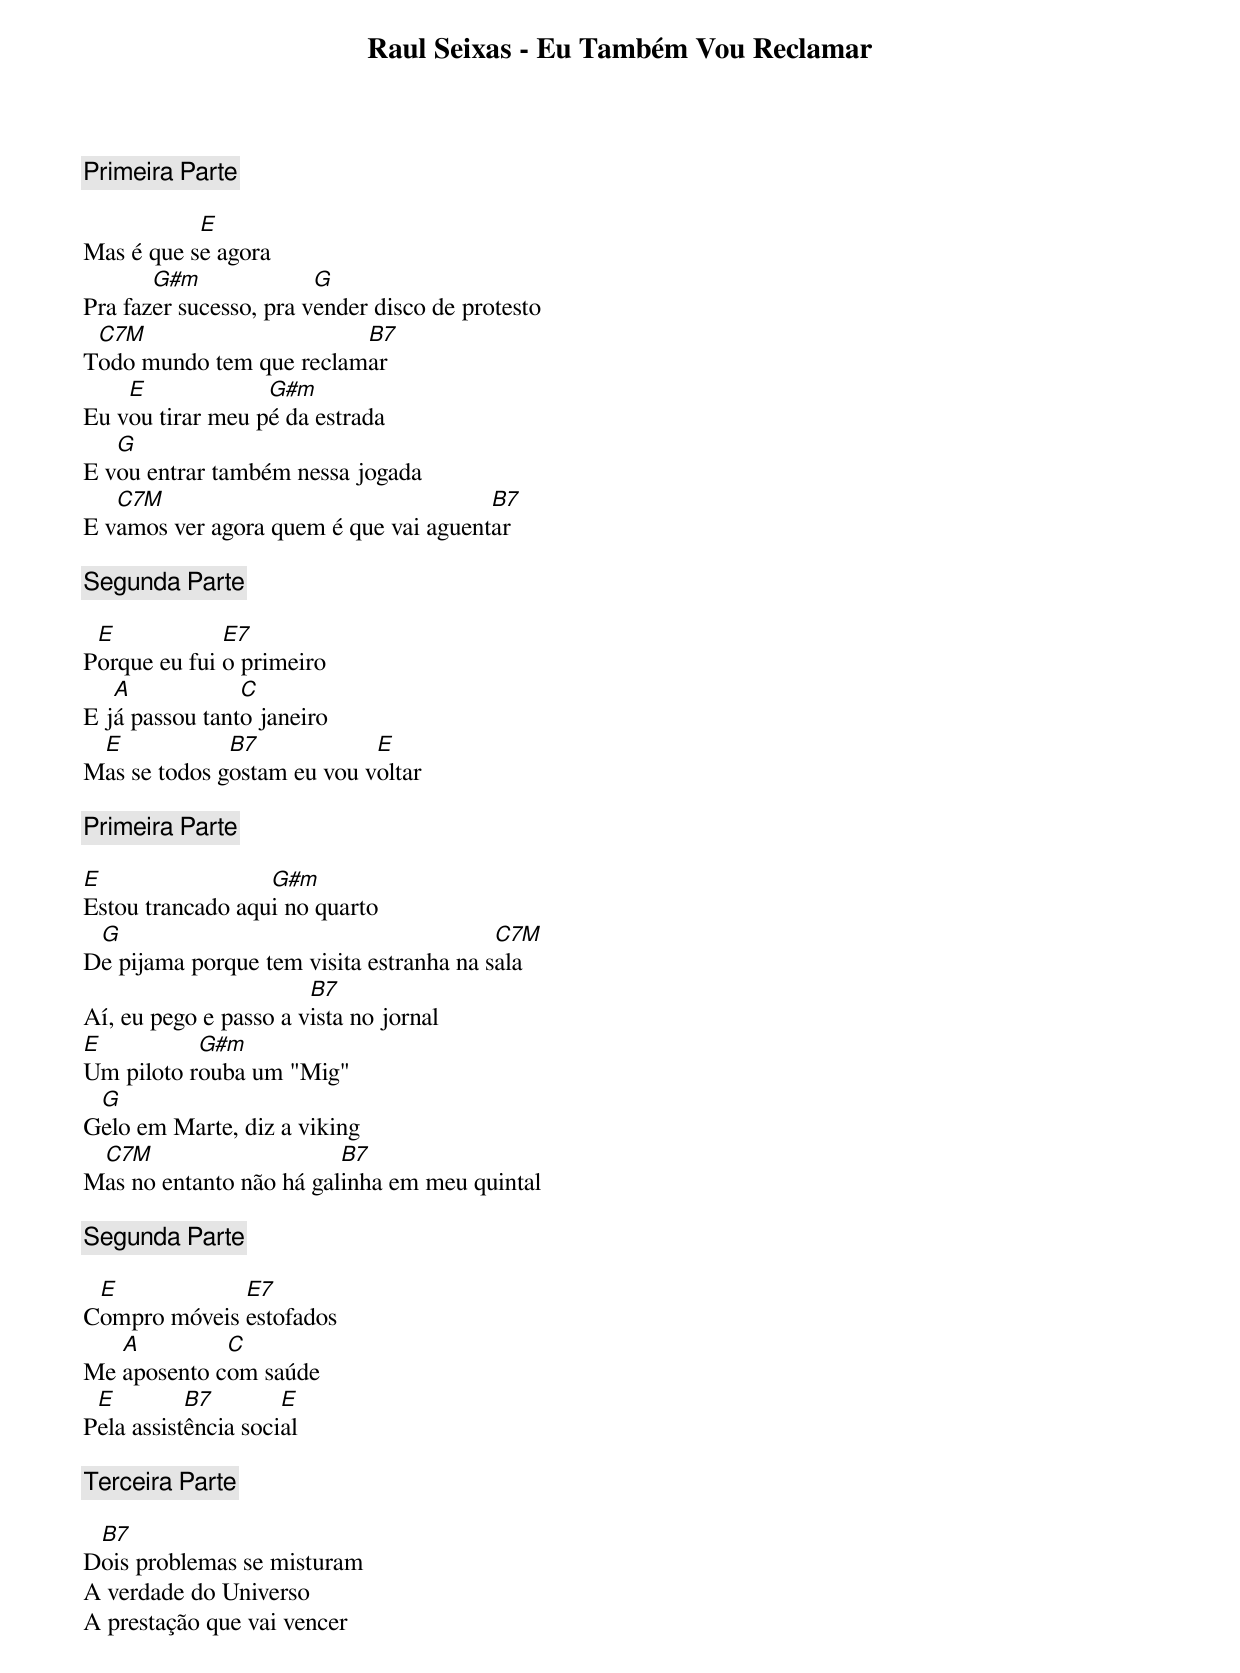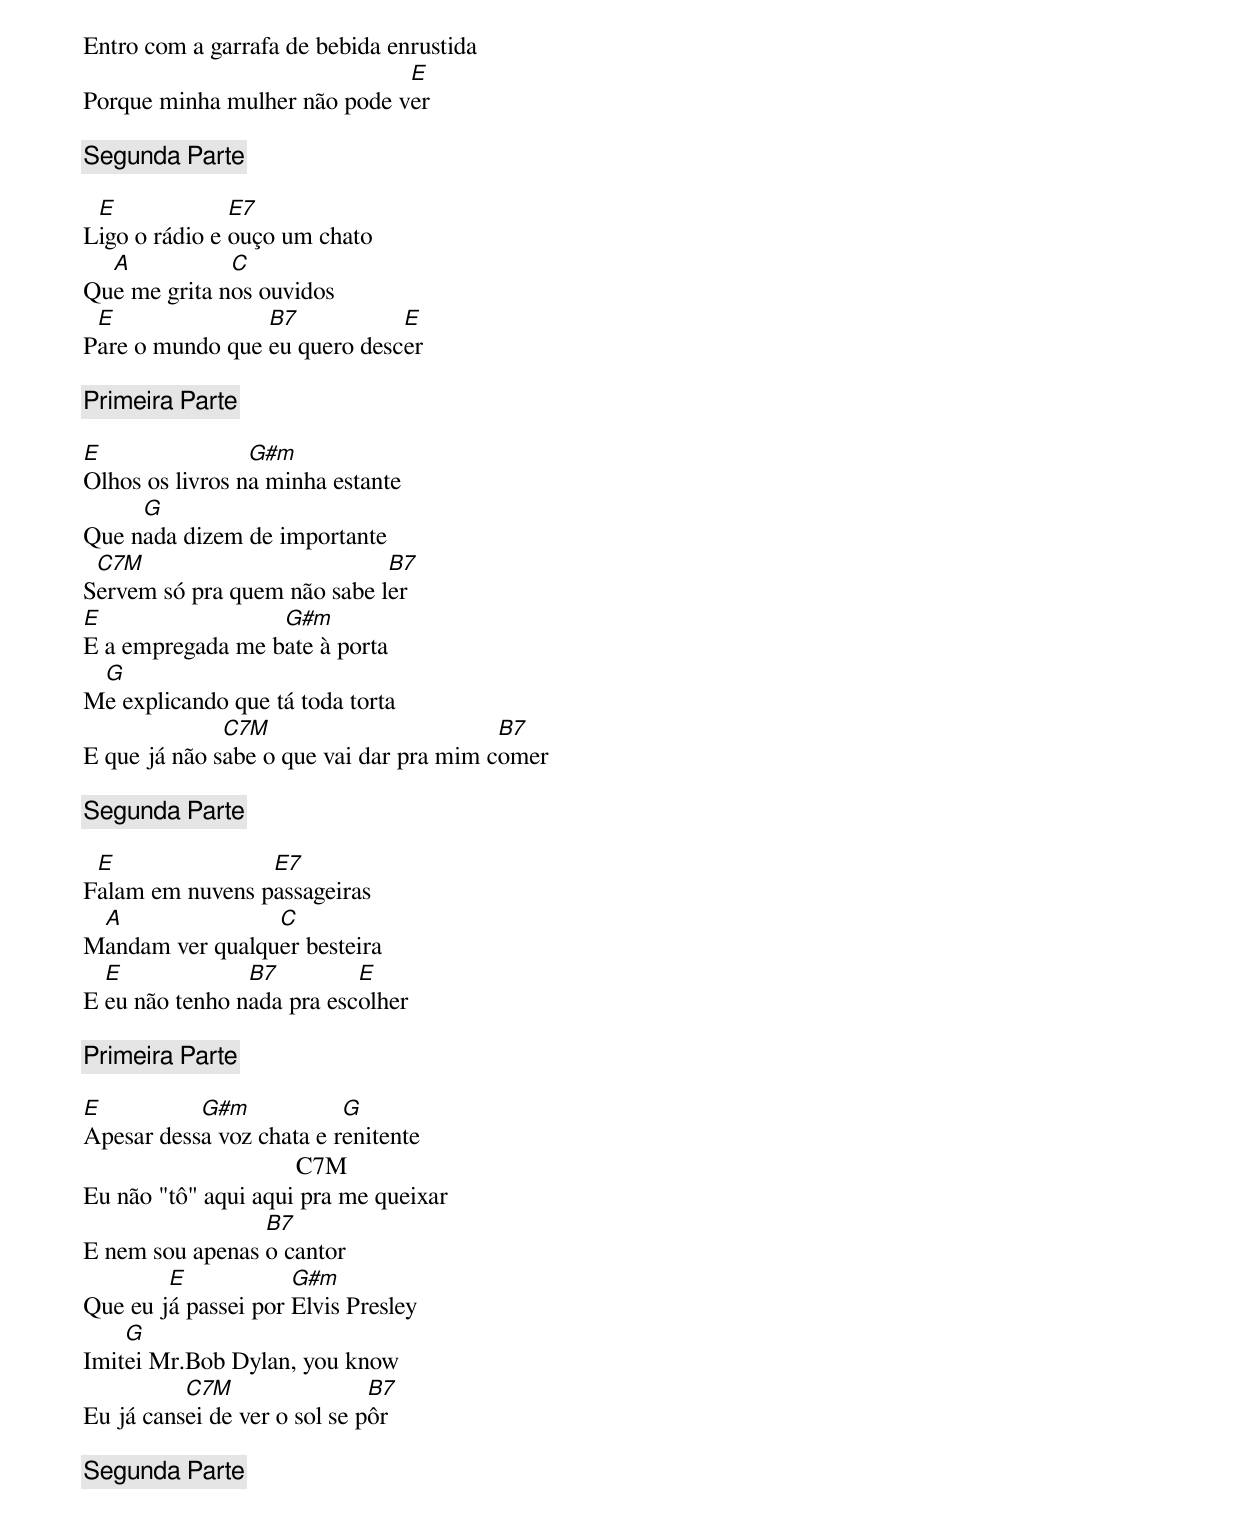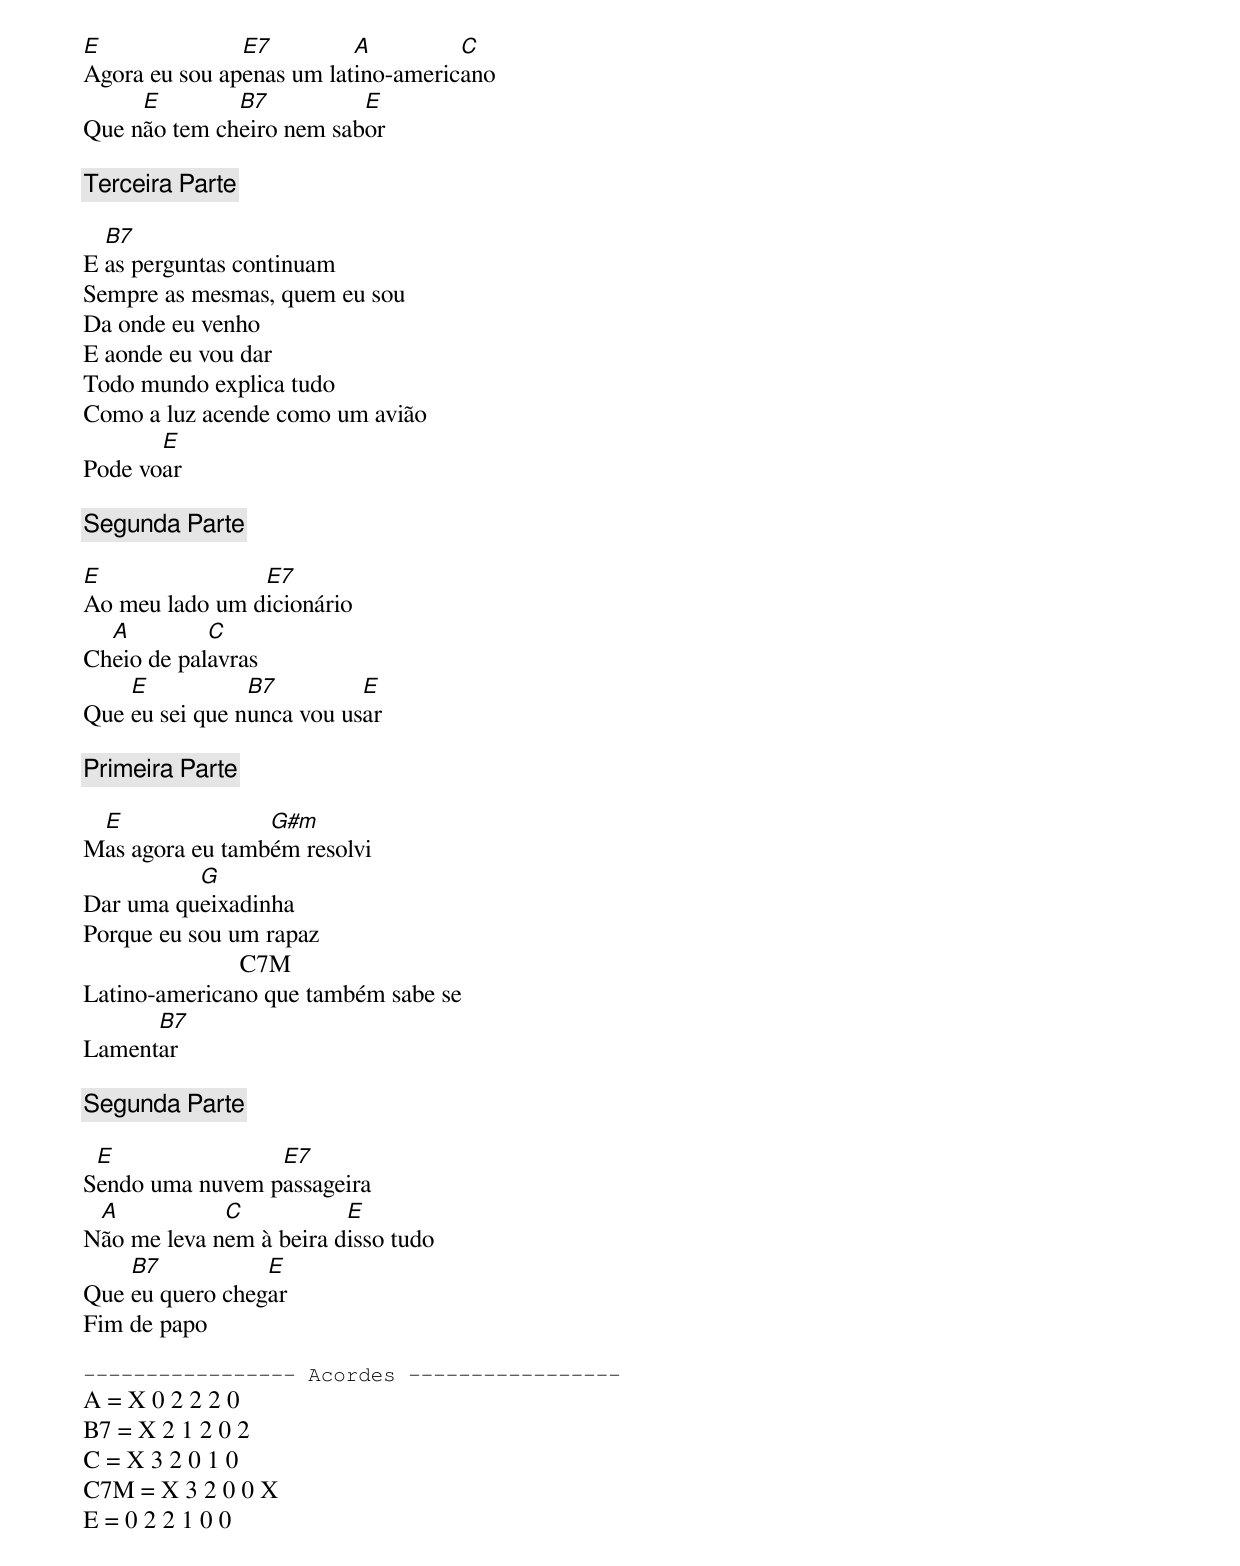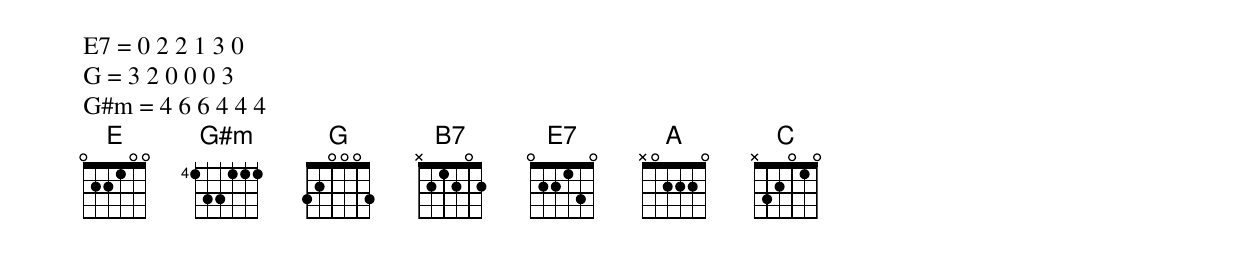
Raul Seixas - Eu Também Vou Reclamar

[Primeira Parte]

           E
Mas é que se agora
       G#m              G
Pra fazer sucesso, pra vender disco de protesto
 C7M                     B7
Todo mundo tem que reclamar
    E             G#m
Eu vou tirar meu pé da estrada
   G
E vou entrar também nessa jogada
   C7M                                 B7
E vamos ver agora quem é que vai aguentar

[Segunda Parte]

 E            E7
Porque eu fui o primeiro
   A            C
E já passou tanto janeiro
 E            B7            E
Mas se todos gostam eu vou voltar

[Primeira Parte]

E                 G#m
Estou trancado aqui no quarto
 G                                       C7M
De pijama porque tem visita estranha na sala
                       B7
Aí, eu pego e passo a vista no jornal
E          G#m
Um piloto rouba um "Mig"
 G
Gelo em Marte, diz a viking
 C7M                     B7
Mas no entanto não há galinha em meu quintal

[Segunda Parte]

 E            E7
Compro móveis estofados
   A         C
Me aposento com saúde
 E         B7        E
Pela assistência social

[Terceira Parte]

 B7
Dois problemas se misturam
A verdade do Universo
A prestação que vai vencer
Entro com a garrafa de bebida enrustida
                              E
Porque minha mulher não pode ver

[Segunda Parte]

 E             E7
Ligo o rádio e ouço um chato
  A           C
Que me grita nos ouvidos
 E               B7           E
Pare o mundo que eu quero descer

[Primeira Parte]

E                G#m
Olhos os livros na minha estante
     G
Que nada dizem de importante
 C7M                         B7
Servem só pra quem não sabe ler
E                 G#m
E a empregada me bate à porta
 G
Me explicando que tá toda torta
              C7M                        B7
E que já não sabe o que vai dar pra mim comer

[Segunda Parte]

 E               E7
Falam em nuvens passageiras
 A               C
Mandam ver qualquer besteira
  E             B7         E
E eu não tenho nada pra escolher

[Primeira Parte]

E          G#m            G
Apesar dessa voz chata e renitente
                                  C7M
Eu não "tô" aqui aqui pra me queixar
                 B7
E nem sou apenas o cantor
        E            G#m
Que eu já passei por Elvis Presley
    G
Imitei Mr.Bob Dylan, you know
          C7M                 B7
Eu já cansei de ver o sol se pôr

[Segunda Parte]

E              E7         A         C
Agora eu sou apenas um latino-americano
     E        B7          E
Que não tem cheiro nem sabor

[Terceira Parte]

  B7
E as perguntas continuam
Sempre as mesmas, quem eu sou
Da onde eu venho
E aonde eu vou dar
Todo mundo explica tudo
Como a luz acende como um avião
       E
Pode voar

[Segunda Parte]

E               E7
Ao meu lado um dicionário
  A         C
Cheio de palavras
    E           B7         E
Que eu sei que nunca vou usar

[Primeira Parte]

 E               G#m
Mas agora eu também resolvi
          G
Dar uma queixadinha
Porque eu sou um rapaz
                         C7M
Latino-americano que também sabe se
      B7
Lamentar

[Segunda Parte]

 E               E7
Sendo uma nuvem passageira
 A           C           E
Não me leva nem à beira disso tudo
    B7           E
Que eu quero chegar
Fim de papo

----------------- Acordes -----------------
A = X 0 2 2 2 0
B7 = X 2 1 2 0 2
C = X 3 2 0 1 0
C7M = X 3 2 0 0 X
E = 0 2 2 1 0 0
E7 = 0 2 2 1 3 0
G = 3 2 0 0 0 3
G#m = 4 6 6 4 4 4
